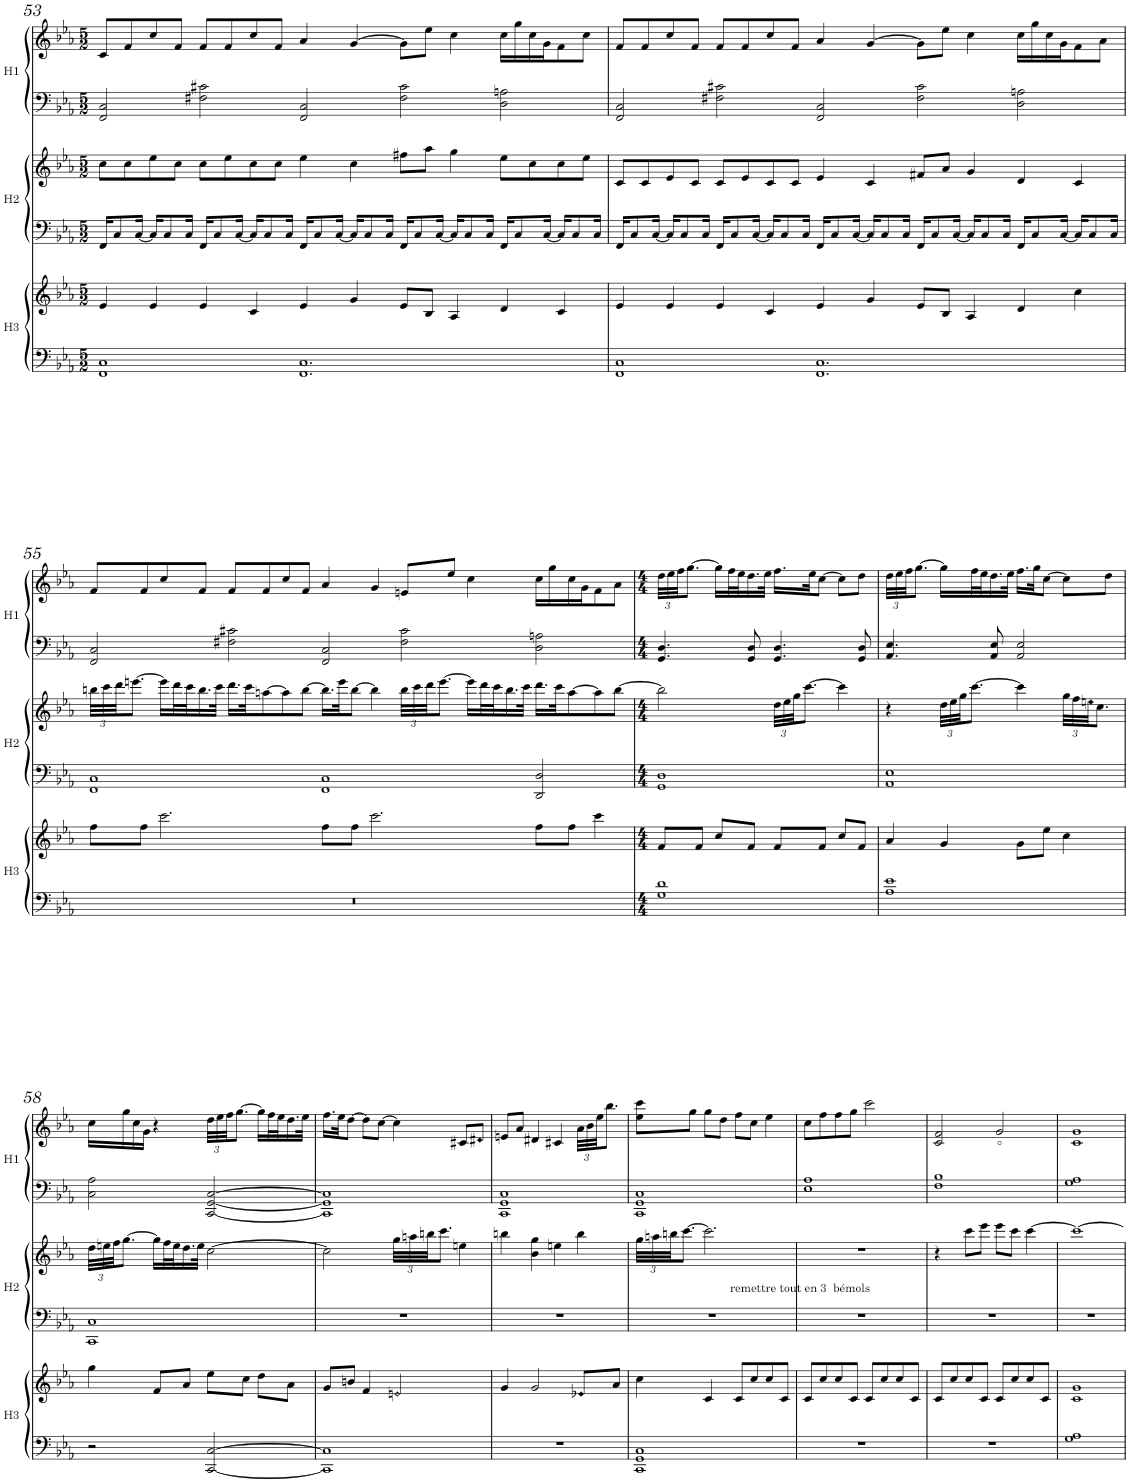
**kern	**kern	**kern	**kern	**kern	**kern
*part3	*part3	*part2	*part2	*part1	*part1
*staff6	*staff5	*staff4	*staff3	*staff2	*staff1
*I"Harpe 3	*	*I"Harpe 2	*	*I"Harpe 1	*
*I'H3	*	*I'H2	*	*I'H1	*
!!LO:PB:g=z
*clefF4	*clefG2	*clefF4	*clefG2	*clefF4	*clefG2
*k[b-e-a-]	*k[b-e-a-]	*k[b-e-a-]	*k[b-e-a-]	*k[b-e-a-]	*k[b-e-a-]
*M5/2	*M5/2	*M5/2	*M5/2	*M5/2	*M5/2
=53	=53	=53	=53	=53	=53
1FF 1C	4e-/	16FF/KL	8cc\L	2FF/ 2C/	8c/L
.	.	8C/	.	.	.
.	.	.	8cc\	.	8f/
.	.	[16C/Jk	.	.	.
.	4e-/	16C/KL]	8ee-\	.	8cc/
.	.	8C/	.	.	.
.	.	.	8cc\J	.	8f/J
.	.	16C/Jk	.	.	.
.	4e-/	16FF/KL	8cc\L	2F#X\ 2c#X\	8f/L
.	.	8C/	.	.	.
.	.	.	8ee-\	.	8f/
.	.	[16C/Jk	.	.	.
.	4c/	16C/KL]	8cc\	.	8cc/
.	.	8C/	.	.	.
.	.	.	8cc\J	.	8f/J
.	.	16C/Jk	.	.	.
1.FF 1.C	4e-/	16FF/KL	4ee-\	2FF/ 2C/	4a-/
.	.	8C/	.	.	.
.	.	[16C/Jk	.	.	.
.	4g/	16C/KL]	4cc\	.	[4g/
.	.	8C/	.	.	.
.	.	16C/Jk	.	.	.
.	8e-/L	16FF/KL	8ff#X\L	2F#\ 2c#\	8g\L]
.	.	8C/	.	.	.
.	8B-/J	.	8aa-\J	.	8ee-\J
.	.	[16C/Jk	.	.	.
.	4A-/	16C/KL]	4gg\	.	4cc\
.	.	8C/	.	.	.
.	.	16C/Jk	.	.	.
.	4d/	16FF/KL	8ee-\L	2D\ 2An\	16cc\LL
.	.	8C/	.	.	16gg\
.	.	.	8cc\	.	16cc\
.	.	[16C/Jk	.	.	16g\J
.	4c/	16C/KL]	8cc\	.	8f\
.	.	8C/	.	.	.
.	.	.	8ee-\J	.	8cc\J
.	.	16C/Jk	.	.	.
=54	=54	=54	=54	=54	=54
1FF 1C	4e-/	16FF/KL	8c/L	2FF/ 2C/	8f/L
.	.	8C/	.	.	.
.	.	.	8c/	.	8f/
.	.	[16C/Jk	.	.	.
.	4e-/	16C/KL]	8e-/	.	8cc/
.	.	8C/	.	.	.
.	.	.	8c/J	.	8f/J
.	.	16C/Jk	.	.	.
.	4e-/	16FF/KL	8c/L	2F#X\ 2c#X\	8f/L
.	.	8C/	.	.	.
.	.	.	8e-/	.	8f/
.	.	[16C/Jk	.	.	.
.	4c/	16C/KL]	8c/	.	8cc/
.	.	8C/	.	.	.
.	.	.	8c/J	.	8f/J
.	.	16C/Jk	.	.	.
1.FF 1.C	4e-/	16FF/KL	4e-/	2FF/ 2C/	4a-/
.	.	8C/	.	.	.
.	.	[16C/Jk	.	.	.
.	4g/	16C/KL]	4c/	.	[4g/
.	.	8C/	.	.	.
.	.	16C/Jk	.	.	.
.	8e-/L	16FF/KL	8f#X/L	2F#\ 2c#\	8g\L]
.	.	8C/	.	.	.
.	8B-/J	.	8a-/J	.	8ee-\J
.	.	[16C/Jk	.	.	.
.	4A-/	16C/KL]	4g/	.	4cc\
.	.	8C/	.	.	.
.	.	16C/Jk	.	.	.
.	4d/	16FF/KL	4d/	2D\ 2An\	16cc\LL
.	.	8C/	.	.	16gg\
.	.	.	.	.	16cc\
.	.	[16C/Jk	.	.	16g\J
.	4cc\	16C/KL]	4c/	.	8f\
.	.	8C/	.	.	.
.	.	.	.	.	8a-\J
.	.	16C/Jk	.	.	.
!!LO:LB:g=z
=55	=55	=55	=55	=55	=55
*	*	*	*Xbrackettup	*	*
2%5r	8ff\L	1FF 1C	48bbn\LLL	2FF/ 2C/	8f/L
.	.	.	48ccc\	.	.
.	.	.	48ddd\JJ	.	.
.	.	.	[8.eeen\J	.	.
.	8ff\J	.	.	.	8f/
.	2.ccc\	.	16eee\LL]	.	8cc/
.	.	.	32ddd\L	.	.
.	.	.	32ccc\J	.	.
.	.	.	16.bb\	.	8f/J
.	.	.	32ccc\JJk	.	.
.	.	.	16.ddd\LL	2F#X\ 2c#X\	8f/L
.	.	.	32ccc\JK	.	.
.	.	.	[8aan\	.	8f/
.	.	.	8aa\]	.	8cc/
.	.	.	[8bb\J	.	8f/J
.	8ff\L	1FF 1C	16.bb\LL]	2FF/ 2C/	4a-/
.	.	.	32eee\JK	.	.
.	8ff\J	.	[8bb\J	.	.
.	2.ccc\	.	4bb\]	.	4g/
.	.	.	48bb\LLL	2F#\ 2c#\	8en/L
.	.	.	48ccc\	.	.
.	.	.	48ddd\JJ	.	.
.	.	.	[8.eee\J	.	.
.	.	.	.	.	8ee-/J
.	.	.	16eee\LL]	.	4cc\
.	.	.	32ddd\L	.	.
.	.	.	32ccc\J	.	.
.	.	.	16.bb\	.	.
.	.	.	32ccc\JJk	.	.
.	8ff\L	2DD/ 2D/	16.ddd\LL	2D\ 2An\	16cc\LL
.	.	.	.	.	16gg\
.	.	.	32ccc\JK	.	.
.	8ff\J	.	[8aa\	.	16cc\
.	.	.	.	.	16g\J
.	4ccc\	.	8aa\]	.	8f\
.	.	.	[8bb\J	.	8a-\J
=56	=56	=56	=56	=56	=56
*M4/4	*M4/4	*M4/4	*M4/4	*M4/4	*M4/4
*	*	*	*	*	*Xbrackettup
1G 1d	8f/L	1GG 1D	2bb\]	4.GG/ 4.D/	48dd\LLL
.	.	.	.	.	48ee-\
.	.	.	.	.	48ff\JJ
.	.	.	.	.	[8.gg\J
.	8f/J	.	.	.	.
.	8cc/L	.	.	.	16gg\LL]
.	.	.	.	.	32ff\L
.	.	.	.	.	32ee-\J
.	8f/J	.	.	8GG/ 8D/	16.dd\
.	.	.	.	.	32ee-\JJk
.	8f/L	.	48dd\LLL	4.GG/ 4.D/	16.ff\LL
.	.	.	48ee-\	.	.
.	.	.	48gg\JJ	.	.
.	.	.	[8.ccc\J	.	.
.	.	.	.	.	32ee-\JK
.	8f/J	.	.	.	[8cc\J
.	8cc/L	.	4ccc\]	.	8cc\L]
.	8f/J	.	.	8GG/ 8D/	8dd\J
=57	=57	=57	=57	=57	=57
1A- 1e-	4a-/	1AA- 1E-	4r	4.AA-/ 4.E-/	48dd\LLL
.	.	.	.	.	48ee-\
.	.	.	.	.	48ff\JJ
.	.	.	.	.	[8.gg\J
.	4g/	.	48dd\LLL	.	16gg\LL]
.	.	.	48ee-\	.	.
.	.	.	48gg\JJ	.	.
.	.	.	[8.ccc\J	.	32ff\L
.	.	.	.	.	32ee-\J
.	.	.	.	8AA-/ 8E-/	16.dd\
.	.	.	.	.	32ee-\JJk
.	8g\L	.	4ccc\]	2AA-/ 2E-/	16.ff\LL
.	.	.	.	.	32gg\JK
.	8ee-\J	.	.	.	[8cc\J
.	4cc\	.	48gg\LLL	.	8cc\L]
.	.	.	48ff\	.	.
.	.	.	48een\JJ	.	.
.	.	.	8.cc\J	.	.
.	.	.	.	.	8dd\J
!!LO:LB:g=z
=58	=58	=58	=58	=58	=58
2r	4gg\	1CC 1C	48dd\LLL	2C\ 2A-\	16cc\LL
.	.	.	48een\	.	.
.	.	.	48ff\JJ	.	.
.	.	.	[8.gg\J	.	16gg\
.	.	.	.	.	16cc\
.	.	.	.	.	16g\JJ
.	8f/L	.	16gg\LL]	.	4r
.	.	.	32ff\L	.	.
.	.	.	32ee\J	.	.
.	8a-/J	.	16.dd\	.	.
.	.	.	32ee\JJk	.	.
[2CC/ [2C/	8ee-\L	.	[2cc\	[2CC/ [2GG/ [2C/	48dd\LLL
.	.	.	.	.	48ee-\
.	.	.	.	.	48ff\JJ
.	.	.	.	.	[8.gg\J
.	8cc\J	.	.	.	.
.	8dd\L	.	.	.	16gg\LL]
.	.	.	.	.	32ff\L
.	.	.	.	.	32ee-\J
.	8a-\J	.	.	.	16.dd\
.	.	.	.	.	32ee-\JJk
=59	=59	=59	=59	=59	=59
1CC] 1C]	8g/L	1r	2cc\]	1CC] 1GG] 1C]	16.ff\LL
.	.	.	.	.	32ee-\JK
.	8bn/J	.	.	.	[8dd\J
.	4f/	.	.	.	8dd\L]
.	.	.	.	.	[8cc\J
.	2en/	.	48gg\LLL	.	4cc\]
.	.	.	48aan\	.	.
.	.	.	48bbn\JJ	.	.
.	.	.	8.ccc\J	.	.
.	.	.	4een\	.	8c#X/L
.	.	.	.	.	8d#X/J
=60	=60	=60	=60	=60	=60
1r	4g/	1r	4bbn\	1CC 1GG 1C	8en/L
.	.	.	.	.	8a-/J
.	2g/	.	4b-\ 4gg\	.	4d#X/
.	.	.	4een\	.	4c#X/
.	8e-X/L	.	4bb\	.	48a-\LLL
.	.	.	.	.	48b-\
.	.	.	.	.	48ee-\JJ
.	.	.	.	.	8.bb-\J
.	8a-/J	.	.	.	.
=61	=61	=61	=61	=61	=61
1CC 1GG 1C	4cc\	1r	48gg\LLL	1CC 1GG 1C	8ee-\ 8ccc\L
.	.	.	48aan\	.	.
.	.	.	48bbn\JJ	.	.
.	.	.	[8.ccc\J	.	.
.	.	.	.	.	8gg\J
.	4c/	.	2.ccc\]	.	8gg\L
.	.	.	.	.	8dd\J
.	8c/L	.	.	.	8ff\L
.	8cc/	.	.	.	8cc\J
.	8cc/	.	.	.	4ee-\
.	8c/J	.	.	.	.
=62	=62	=62	=62	=62	=62
!	!	!	!LO:TX:b:t=remettre tout en 3  bémols	!	!
1r	8c/L	1r	1r	1E- 1A-	8cc\L
.	8cc/	.	.	.	8ff\
.	8cc/	.	.	.	8ff\
.	8c/J	.	.	.	8gg\J
.	8c/L	.	.	.	2ccc\
.	8cc/	.	.	.	.
.	8cc/	.	.	.	.
.	8c/J	.	.	.	.
=63	=63	=63	=63	=63	=63
1r	8c/L	1r	4r	1F 1B-	2c/ 2f/
.	8cc/	.	.	.	.
.	8cc/	.	8ccc\L	.	.
.	8c/J	.	8eee-\J	.	.
.	8c/L	.	8eee-\L	.	2g</
.	8cc/	.	8ccc\J	.	.
.	8cc/	.	[4ccc\	.	.
.	8c/J	.	.	.	.
=64	=64	=64	=64	=64	=64
1G 1A-	1c 1g	1r	1ccc_	1G 1A-	1c 1g
=	=	=	=	=	=
*-	*-	*-	*-	*-	*-
